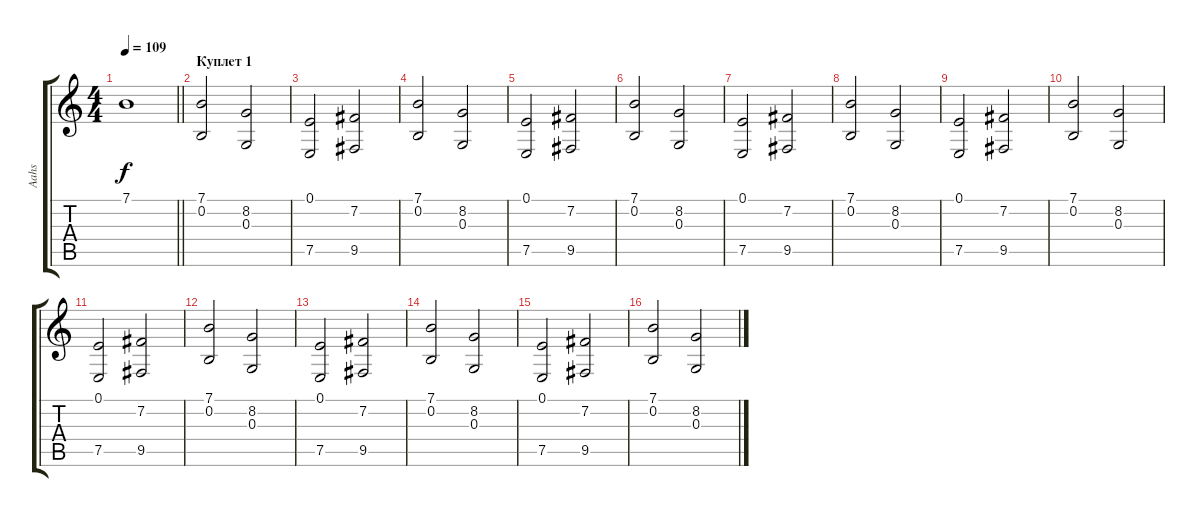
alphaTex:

\track ("Aahs" "Aahs") {instrument choiraahs}
\staff {score tabs}
\tuning (E4 B3 G3 D3 A2 E2) {hide}
\ts (4 4)
\tempo 109
\clef g2
\barLineRight lightlight
\ks c
7.1.1{dy f} |
\section ("" "Куплет 1")
(7.1 0.2).2 (8.2 0.3).2 |
(0.1 7.5).2 (7.2 9.5).2 |
(7.1 0.2).2 (8.2 0.3).2 |
(0.1 7.5).2 (7.2 9.5).2 |
(7.1 0.2).2 (8.2 0.3).2 |
(0.1 7.5).2 (7.2 9.5).2 |
(7.1 0.2).2 (8.2 0.3).2 |
(0.1 7.5).2 (7.2 9.5).2 |
(7.1 0.2).2 (8.2 0.3).2 |
(0.1 7.5).2 (7.2 9.5).2 |
(7.1 0.2).2 (8.2 0.3).2 |
(0.1 7.5).2 (7.2 9.5).2 |
(7.1 0.2).2 (8.2 0.3).2 |
(0.1 7.5).2 (7.2 9.5).2 |
(7.1 0.2).2 (8.2 0.3).2
